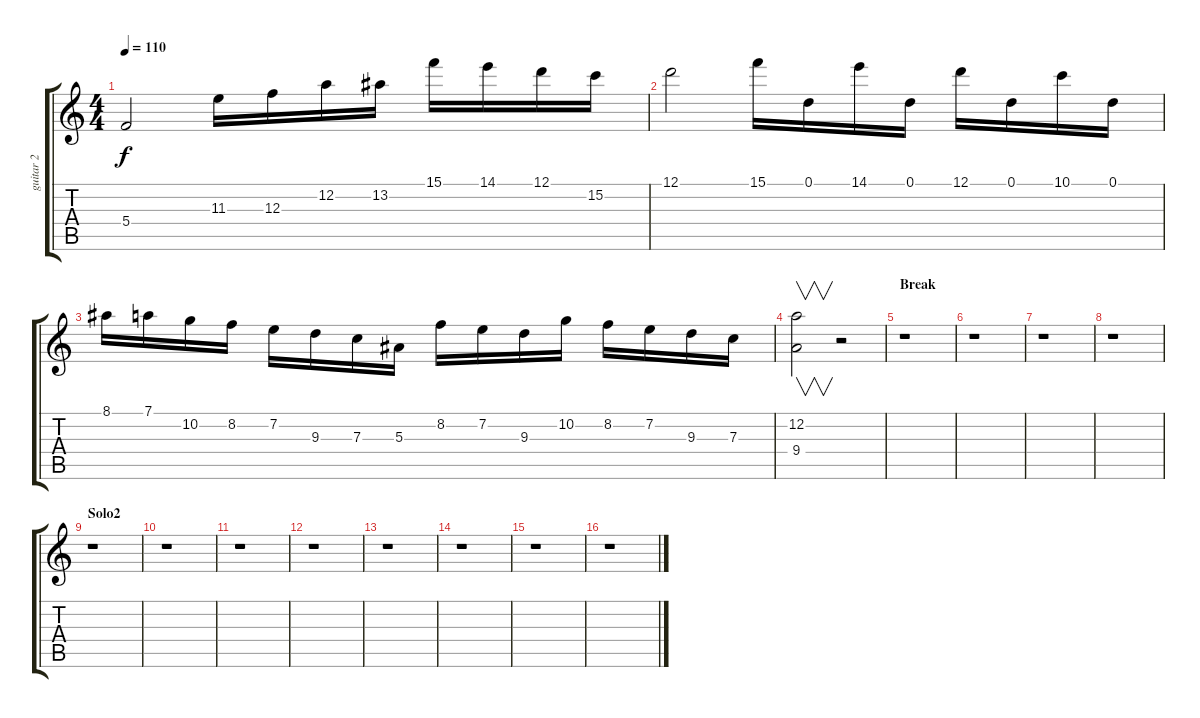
\track ("guitar 2" "guitar 2") {instrument distortionguitar}
\staff {score tabs}
\tuning (D4 A3 F3 C3 G2 D2) {hide}
\ts (4 4)
\tempo 110
\clef g2
\ks c
5.4.2{dy f} 11.3.16 12.3.16 12.2.16 13.2.16 15.1.16 14.1.16 12.1.16 15.2.16 |
12.1.2 15.1.16 0.1.16 14.1.16 0.1.16 12.1.16 0.1.16 10.1.16 0.1.16 |
8.1.16 7.1.16 10.2.16 8.2.16 7.2.16 9.3.16 7.3.16 5.3.16 8.2.16 7.2.16 9.3.16 10.2.16 8.2.16 7.2.16 9.3.16 7.3.16 |
(12.2 9.4).2{v} r.2 |
\section ("" "Break")
r.1 |
r.1 |
r.1 |
r.1 |
\section ("" "Solo2")
r.1 |
r.1 |
r.1 |
r.1 |
r.1 |
r.1 |
r.1 |
r.1
